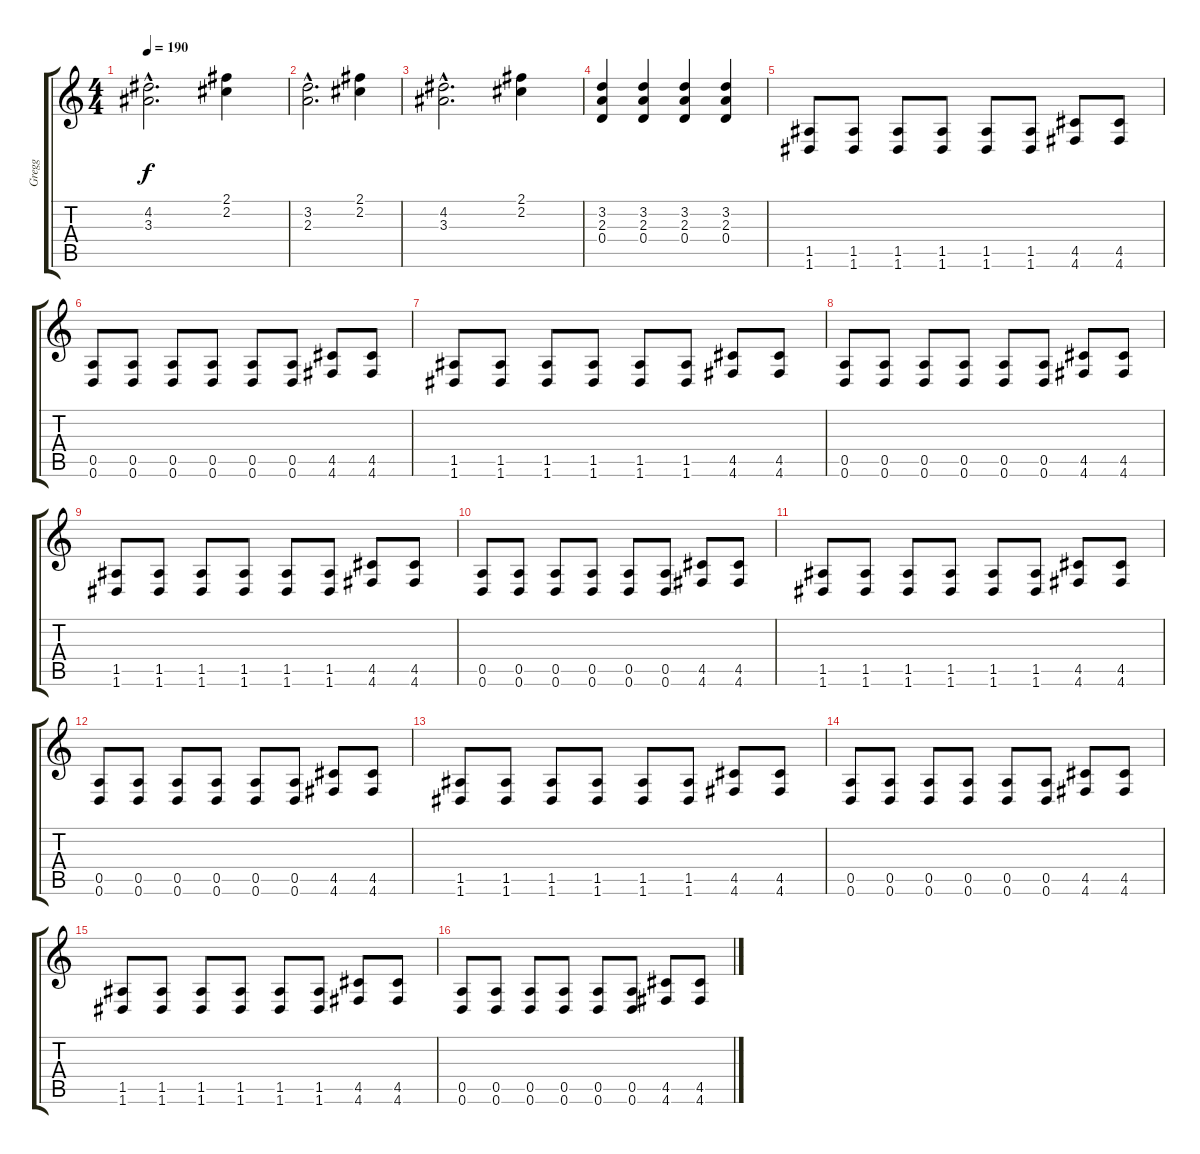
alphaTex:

\track ("Gregg" "Gregg") {instrument overdrivenguitar}
\staff {score tabs}
\tuning (E4 B3 G3 D3 A2 D2) {hide}
\ts (4 4)
\tempo 190
\clef g2
\ks c
(4.2{hac} 3.3{hac}).2{d dy f instrument overdrivenguitar} (2.1 2.2).4 |
(3.2{hac} 2.3{hac}).2{d} (2.1 2.2).4 |
(4.2{hac} 3.3{hac}).2{d} (2.1 2.2).4 |
(3.2 2.3 0.4).4 (3.2 2.3 0.4).4 (3.2 2.3 0.4).4 (3.2 2.3 0.4).4 |
(1.5 1.6).8 (1.5 1.6).8 (1.5 1.6).8 (1.5 1.6).8 (1.5 1.6).8 (1.5 1.6).8 (4.5 4.6).8 (4.5 4.6).8 |
(0.5 0.6).8 (0.5 0.6).8 (0.5 0.6).8 (0.5 0.6).8 (0.5 0.6).8 (0.5 0.6).8 (4.5 4.6).8 (4.5 4.6).8 |
(1.5 1.6).8 (1.5 1.6).8 (1.5 1.6).8 (1.5 1.6).8 (1.5 1.6).8 (1.5 1.6).8 (4.5 4.6).8 (4.5 4.6).8 |
(0.5 0.6).8 (0.5 0.6).8 (0.5 0.6).8 (0.5 0.6).8 (0.5 0.6).8 (0.5 0.6).8 (4.5 4.6).8 (4.5 4.6).8 |
(1.5 1.6).8 (1.5 1.6).8 (1.5 1.6).8 (1.5 1.6).8 (1.5 1.6).8 (1.5 1.6).8 (4.5 4.6).8 (4.5 4.6).8 |
(0.5 0.6).8 (0.5 0.6).8 (0.5 0.6).8 (0.5 0.6).8 (0.5 0.6).8 (0.5 0.6).8 (4.5 4.6).8 (4.5 4.6).8 |
(1.5 1.6).8 (1.5 1.6).8 (1.5 1.6).8 (1.5 1.6).8 (1.5 1.6).8 (1.5 1.6).8 (4.5 4.6).8 (4.5 4.6).8 |
(0.5 0.6).8 (0.5 0.6).8 (0.5 0.6).8 (0.5 0.6).8 (0.5 0.6).8 (0.5 0.6).8 (4.5 4.6).8 (4.5 4.6).8 |
(1.5 1.6).8 (1.5 1.6).8 (1.5 1.6).8 (1.5 1.6).8 (1.5 1.6).8 (1.5 1.6).8 (4.5 4.6).8 (4.5 4.6).8 |
(0.5 0.6).8 (0.5 0.6).8 (0.5 0.6).8 (0.5 0.6).8 (0.5 0.6).8 (0.5 0.6).8 (4.5 4.6).8 (4.5 4.6).8 |
(1.5 1.6).8 (1.5 1.6).8 (1.5 1.6).8 (1.5 1.6).8 (1.5 1.6).8 (1.5 1.6).8 (4.5 4.6).8 (4.5 4.6).8 |
(0.5 0.6).8 (0.5 0.6).8 (0.5 0.6).8 (0.5 0.6).8 (0.5 0.6).8 (0.5 0.6).8 (4.5 4.6).8 (4.5 4.6).8
